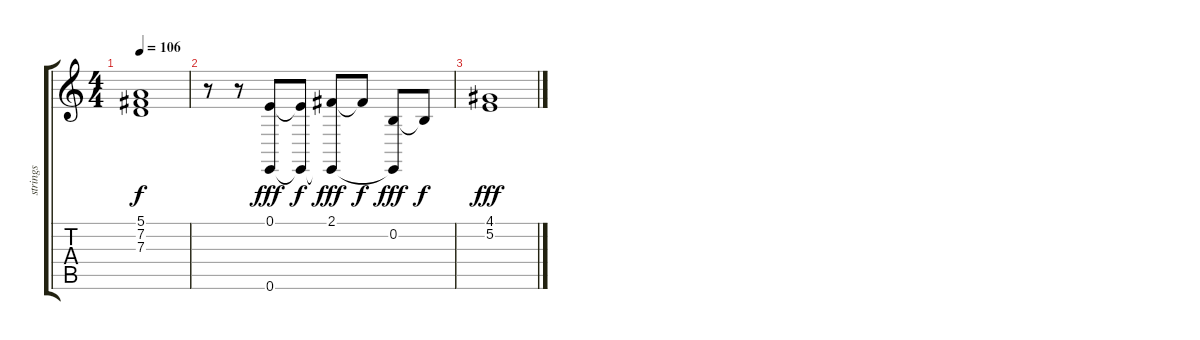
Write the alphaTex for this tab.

\track ("strings" "strings") {instrument stringensemble1}
\staff {score tabs}
\tuning (E4 B3 G3 D3 A2 E2) {hide}
\ts (4 4)
\tempo 106
\clef g2
\ks c
(5.1{t} 7.2{t} 7.3{t}).1{dy f} |
r.8 r.8 (0.1 0.6).8{dy fff} (0.1{t} 0.6{t}).8{dy f} (2.1 0.6{t}).8{dy fff} 2.1{t}.8{dy f} (0.2 0.6{t}).8{dy fff} 0.2{t}.8{dy f} |
(4.1 5.2).1{dy fff}
